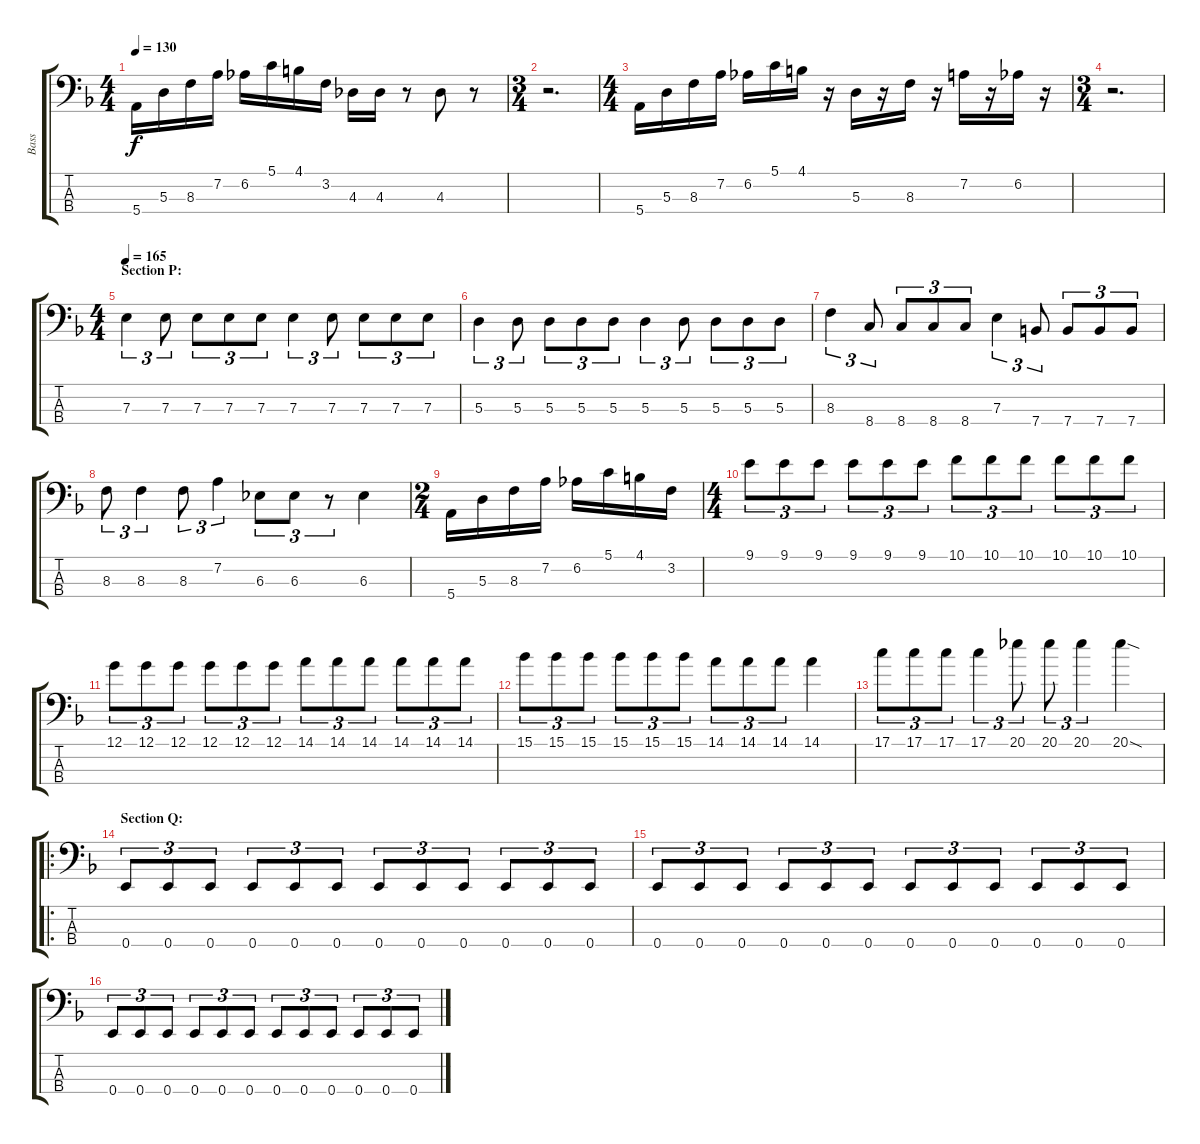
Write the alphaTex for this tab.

\track ("Bass" "Bass") {instrument electricbassfinger}
\staff {score tabs}
\tuning (G2 D2 A1 E1) {hide}
\ts (4 4)
\tempo 130
\clef f4
\ks f
5.4.16{dy f} 5.3.16 8.3.16 7.2.16 6.2.16 5.1.16 4.1.16 3.2.16 4.3.16 4.3.16 r.8 4.3.8 r.8 |
\ts (3 4)
r.2{d} |
\ts (4 4)
5.4.16 5.3.16 8.3.16 7.2.16 6.2.16 5.1.16 4.1.16 r.16 5.3.16 r.16 8.3.16 r.16 7.2.16 r.16 6.2.16 r.16 |
\ts (3 4)
r.2{d} |
\ts (4 4)
\section ("" "Section P:")
\tempo 165
7.3.4{tu (3 2)} 7.3.8{tu (3 2)} 7.3.8{tu (3 2)} 7.3.8{tu (3 2)} 7.3.8{tu (3 2)} 7.3.4{tu (3 2)} 7.3.8{tu (3 2)} 7.3.8{tu (3 2)} 7.3.8{tu (3 2)} 7.3.8{tu (3 2)} |
5.3.4{tu (3 2)} 5.3.8{tu (3 2)} 5.3.8{tu (3 2)} 5.3.8{tu (3 2)} 5.3.8{tu (3 2)} 5.3.4{tu (3 2)} 5.3.8{tu (3 2)} 5.3.8{tu (3 2)} 5.3.8{tu (3 2)} 5.3.8{tu (3 2)} |
8.3.4{tu (3 2)} 8.4.8{tu (3 2)} 8.4.8{tu (3 2)} 8.4.8{tu (3 2)} 8.4.8{tu (3 2)} 7.3.4{tu (3 2)} 7.4.8{tu (3 2)} 7.4.8{tu (3 2)} 7.4.8{tu (3 2)} 7.4.8{tu (3 2)} |
8.3.8{tu (3 2)} 8.3.4{tu (3 2)} 8.3.8{tu (3 2)} 7.2.4{tu (3 2)} 6.3.8{tu (3 2)} 6.3.8{tu (3 2)} r.8{tu (3 2)} 6.3.4 |
\ts (2 4)
5.4.16 5.3.16 8.3.16 7.2.16 6.2.16 5.1.16 4.1.16 3.2.16 |
\ts (4 4)
9.1.8{tu (3 2)} 9.1.8{tu (3 2)} 9.1.8{tu (3 2)} 9.1.8{tu (3 2)} 9.1.8{tu (3 2)} 9.1.8{tu (3 2)} 10.1.8{tu (3 2)} 10.1.8{tu (3 2)} 10.1.8{tu (3 2)} 10.1.8{tu (3 2)} 10.1.8{tu (3 2)} 10.1.8{tu (3 2)} |
12.1.8{tu (3 2)} 12.1.8{tu (3 2)} 12.1.8{tu (3 2)} 12.1.8{tu (3 2)} 12.1.8{tu (3 2)} 12.1.8{tu (3 2)} 14.1.8{tu (3 2)} 14.1.8{tu (3 2)} 14.1.8{tu (3 2)} 14.1.8{tu (3 2)} 14.1.8{tu (3 2)} 14.1.8{tu (3 2)} |
15.1.8{tu (3 2)} 15.1.8{tu (3 2)} 15.1.8{tu (3 2)} 15.1.8{tu (3 2)} 15.1.8{tu (3 2)} 15.1.8{tu (3 2)} 14.1.8{tu (3 2)} 14.1.8{tu (3 2)} 14.1.8{tu (3 2)} 14.1.4 |
17.1.8{tu (3 2)} 17.1.8{tu (3 2)} 17.1.8{tu (3 2)} 17.1.4{tu (3 2)} 20.1.8{tu (3 2)} 20.1.8{tu (3 2)} 20.1.4{tu (3 2)} 20.1{sod}.4 |
\ro
\section ("" "Section Q:")
0.4.8{tu (3 2)} 0.4.8{tu (3 2)} 0.4.8{tu (3 2)} 0.4.8{tu (3 2)} 0.4.8{tu (3 2)} 0.4.8{tu (3 2)} 0.4.8{tu (3 2)} 0.4.8{tu (3 2)} 0.4.8{tu (3 2)} 0.4.8{tu (3 2)} 0.4.8{tu (3 2)} 0.4.8{tu (3 2)} |
0.4.8{tu (3 2)} 0.4.8{tu (3 2)} 0.4.8{tu (3 2)} 0.4.8{tu (3 2)} 0.4.8{tu (3 2)} 0.4.8{tu (3 2)} 0.4.8{tu (3 2)} 0.4.8{tu (3 2)} 0.4.8{tu (3 2)} 0.4.8{tu (3 2)} 0.4.8{tu (3 2)} 0.4.8{tu (3 2)} |
0.4.8{tu (3 2)} 0.4.8{tu (3 2)} 0.4.8{tu (3 2)} 0.4.8{tu (3 2)} 0.4.8{tu (3 2)} 0.4.8{tu (3 2)} 0.4.8{tu (3 2)} 0.4.8{tu (3 2)} 0.4.8{tu (3 2)} 0.4.8{tu (3 2)} 0.4.8{tu (3 2)} 0.4.8{tu (3 2)}
